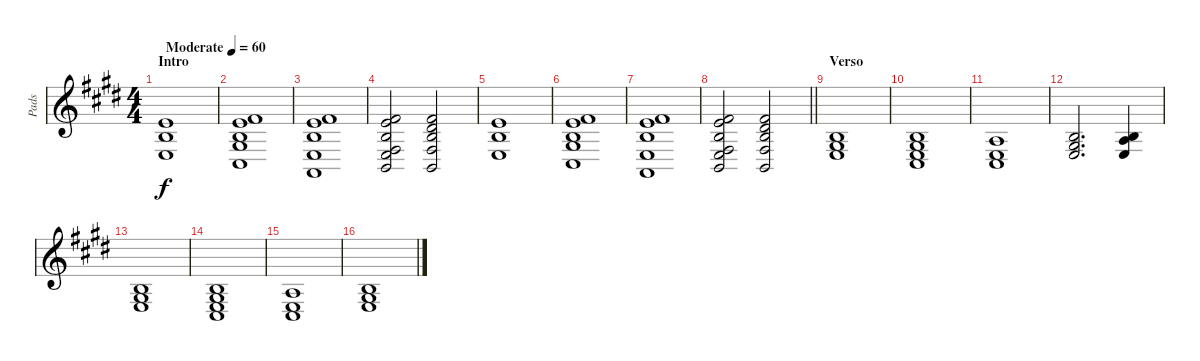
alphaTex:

\track ("Pads" "Pads") {instrument pad4choir}
\staff {score}
\tuning (E4 B3 G3 D3 A2 E2) {hide}
\ts (4 4)
\section ("" "Intro")
\tempo (60 "Moderate")
\clef g2
\ks e
(0.1 0.2 2.4).1{dy f instrument pad4choir} |
(2.1 5.2 1.3 9.4 4.5).1 |
(2.1 5.2 4.3 2.4 0.5).1 |
(2.1 5.2 4.3 4.4 7.5 7.6).2 (2.1 4.2 4.3 4.4 2.5).2 |
(0.1 0.2 2.4).1 |
(2.1 5.2 4.3 6.4 4.5).1 |
(2.1 5.2 4.3 2.4 0.5).1 |
\barLineRight lightlight
(2.1 5.2 4.3 4.4 7.5 7.6).2 (2.1 4.2 4.3 4.4 2.5).2 |
\section ("" "Verso")
(0.2 1.3 2.4).1 |
(0.2 1.3 2.4 4.5).1 |
(2.3 2.4 4.5).1 |
(0.2 1.3 2.4).2{d} (0.2 2.3 2.4).4 |
(0.2 1.3 2.4).1 |
(0.2 1.3 2.4 4.5).1 |
(2.3 2.4 4.5).1 |
(0.2 1.3 2.4).1
